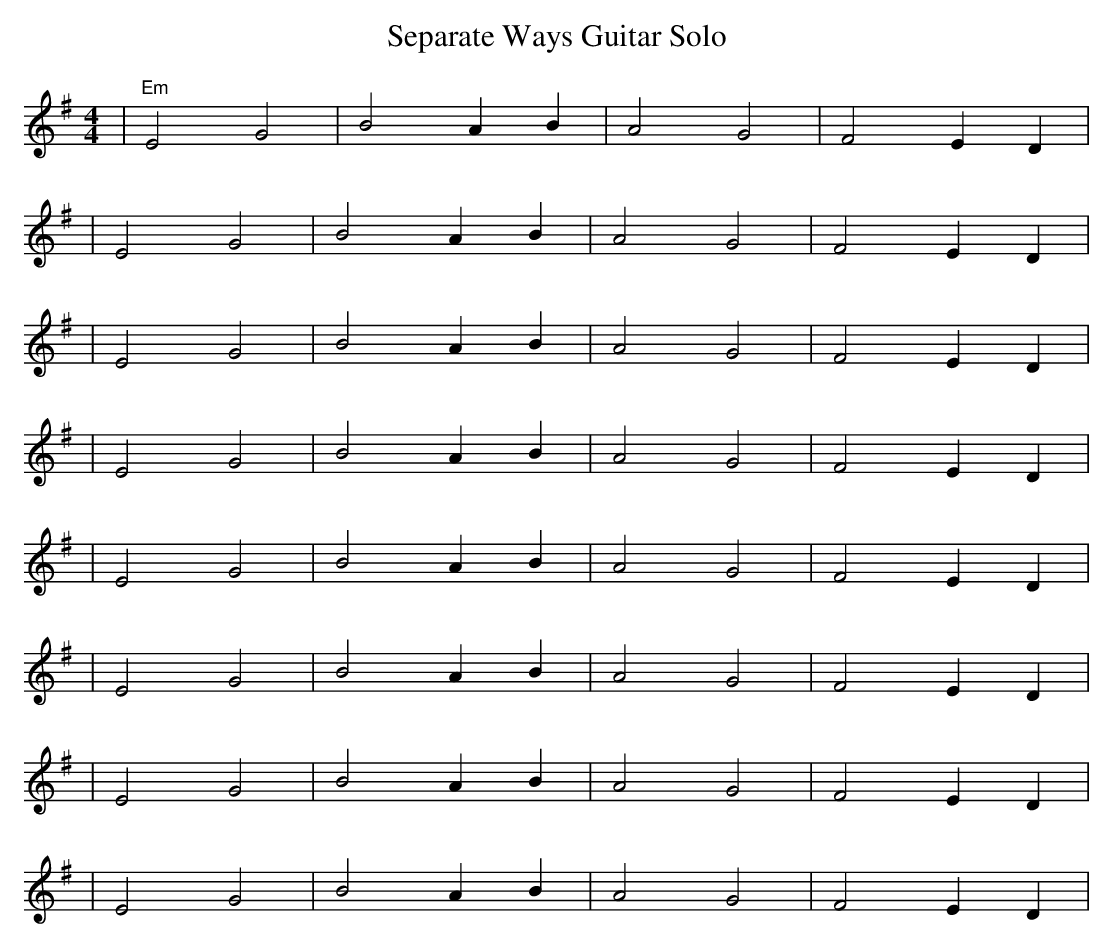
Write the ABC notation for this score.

X:1
T: Separate Ways Guitar Solo
M: 4/4
L: 1/8
K: Em
| "Em" E4 G4 | B4 A2 B2 | A4 G4 | F4 E2 D2 |
| E4 G4 | B4 A2 B2 | A4 G4 | F4 E2 D2 |
| E4 G4 | B4 A2 B2 | A4 G4 | F4 E2 D2 |
| E4 G4 | B4 A2 B2 | A4 G4 | F4 E2 D2 |
| E4 G4 | B4 A2 B2 | A4 G4 | F4 E2 D2 |
| E4 G4 | B4 A2 B2 | A4 G4 | F4 E2 D2 |
| E4 G4 | B4 A2 B2 | A4 G4 | F4 E2 D2 |
| E4 G4 | B4 A2 B2 | A4 G4 | F4 E2 D2 |
